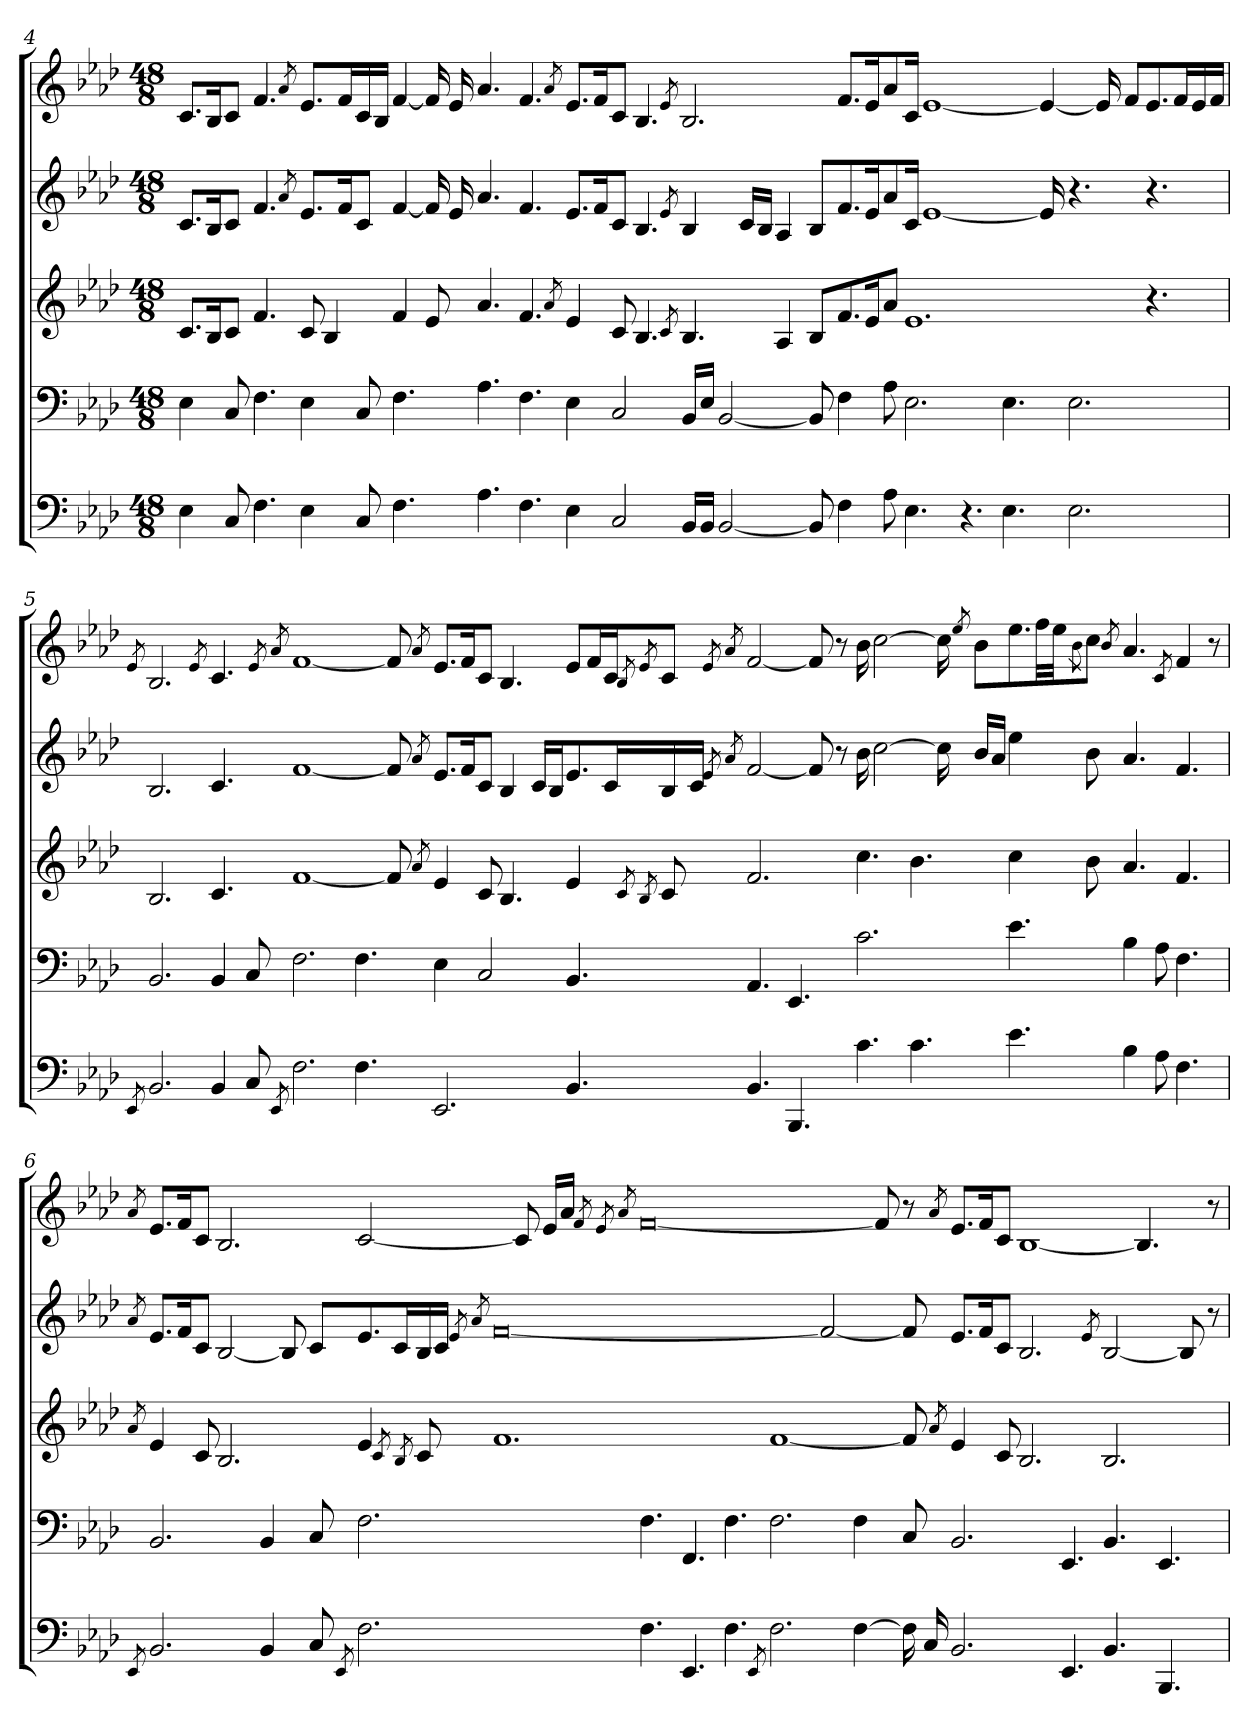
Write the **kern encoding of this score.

**kern	**kern	**kern	**kern	**kern
*part5	*part4	*part3	*part2	*part1
*staff5	*staff4	*staff3	*staff2	*staff1
*clefF4	*clefF4	*clefG2	*clefG2	*clefG2
*k[b-e-a-d-]	*k[b-e-a-d-]	*k[b-e-a-d-]	*k[b-e-a-d-]	*k[b-e-a-d-]
*M48/8	*M48/8	*M48/8	*M48/8	*M48/8
=4	=4	=4	=4	=4
4E-	4E-	8.c/L	8.c/L	8.c/L
.	.	16B-/K	16B-/K	16B-/K
8C	8C	8c/J	8c/J	8c/J
4.F	4.F	4.f	4.f	4.f
.	.	.	8qa-	8qa-
4E-	4E-	8c	8.e-/L	8.e-/L
.	.	4B-	.	.
.	.	.	16f/K	16f/L
8C	8C	.	8c/J	16c/
.	.	.	.	16B-/JJ
4.F	4.F	4f	[4f	[4f
.	.	8e-	16f]	16f]
.	.	.	16e-	16e-
4.A-	4.A-	4.a-	4.a-	4.a-
4.F	4.F	4.f	4.f	4.f
.	.	8qa-	.	8qa-
4E-	4E-	4e-	8.e-/L	8.e-/L
.	.	.	16f/K	16f/K
2C	2C	8c	8c/J	8c/J
.	.	4.B-	4.B-	4.B-
.	.	8qc	8qe-	8qe-
16BB-/LL	16BB-/LL	4.B-	4B-	2.B-
16BB-/JJ	16E-/JJ	.	.	.
[2BB-	[2BB-	.	.	.
.	.	.	16c/LL	.
.	.	.	16B-/JJ	.
.	.	4A-	4A-	.
8BB-]	8BB-]	8B-/L	8B-/L	.
4F	4F	8.f/	8.f/	8.f/L
.	.	16e-/K	16e-/K	16e-/K
8A-	8A-	8a-/J	8a-/	8a-/
4.E-	2.E-	1.e-	16c/Jk	16c/Jk
.	.	.	[1e-	[1e-
4.r	.	.	.	.
4.E-	4.E-	.	.	.
.	.	.	16e-]	4e-_
2.E-	2.E-	.	4.r	.
.	.	.	.	16e-]
.	.	.	.	8f/L
.	.	4.r	4.r	8.e-/
.	.	.	.	16f/L
.	.	.	.	16e-/
.	.	.	.	16f/JJ
=5	=5	=5	=5	=5
8qEE-	.	.	.	8qe-
2.BB-	2.BB-	2.B-	2.B-	2.B-
.	.	.	.	8qe-
4BB-	4BB-	4.c	4.c	4.c
8C	8C	.	.	.
.	.	.	.	8qe-
8qEE-	.	.	.	8qa-
2.F	2.F	[1f	[1f	[1f
4.F	4.F	.	.	.
.	.	8f]	8f]	8f]
.	.	8qa-	8qa-	8qa-
2.EE-	4E-	4e-	8.e-/L	8.e-/L
.	.	.	16f/K	16f/K
.	2C	8c	8c/J	8c/J
.	.	4.B-	4B-	4.B-
.	.	.	16c/LL	.
.	.	.	16B-/J	.
4.BB-	4.BB-	4e-	8.e-/	8e-/L
.	.	.	.	16f/L
.	.	.	16c/L	16c/J
.	.	8qc	.	8qB-/
.	.	8qB-	.	8qe-/
.	.	8c	16B-/	8c/J
.	.	.	16c/JJ	.
.	.	.	8qe-	8qe-
.	.	.	8qa-	8qa-
4.BB-	4.AA-	2.f	[2f	[2f
4.BBB-	4.EE-	.	.	.
.	.	.	8f]	8f]
.	.	.	8r	8r
4.c	2.c	4.cc	16b-	16b-
.	.	.	[2cc	[2cc
4.c	.	4.b-	.	.
.	.	.	16cc]	16cc]
.	.	.	.	8qee-
.	.	.	16b-/LL	8b-\L
.	.	.	16a-/JJ	.
4.e-	4.e-	4cc	4ee-	8.ee-\
.	.	.	.	32ff\LL
.	.	.	.	32ee-\JJ
.	.	.	.	8qb-\
.	.	8b-	8b-	8cc\J
.	.	.	.	8qb-
4B-	4B-	4.a-	4.a-	4.a-
8A-	8A-	.	.	.
.	.	.	.	8qc
4.F	4.F	4.f	4.f	4f
.	.	.	.	8r
=6	=6	=6	=6	=6
8qEE-	.	8qa-	8qa-	8qa-
2.BB-	2.BB-	4e-	8.e-/L	8.e-/L
.	.	.	16f/K	16f/K
.	.	8c	8c/J	8c/J
.	.	2.B-	[2B-	2.B-
4BB-	4BB-	.	.	.
.	.	.	8B-]	.
8C	8C	.	8c/L	.
8qEE-	.	.	.	.
2.F	2.F	4e-	8.e-/	[2c
.	.	.	16c/L	.
.	.	8qc	.	.
.	.	8qB-	.	.
.	.	8c	16B-/	.
.	.	.	16c/JJ	.
.	.	.	8qe-	.
.	.	.	8qa-	.
.	.	1.f	[0f	.
.	.	.	.	8c]
.	.	.	.	16e-/LL
.	.	.	.	16a-/JJ
.	.	.	.	8qf
.	.	.	.	8qe-
.	.	.	.	8qa-
4.F	4.F	.	.	[0f
4.EE-	4.FF	.	.	.
4.F	4.F	.	.	.
8qEE-	.	.	.	.
2.F	2.F	[1f	.	.
.	.	.	2f_	.
[4F	4F	.	.	.
.	.	.	.	8f]
16F]	8C	8f]	8f]	8r
16C	.	.	.	.
.	.	8qa-	.	8qa-
2.BB-	2.BB-	4e-	8.e-/L	8.e-/L
.	.	.	16f/K	16f/K
.	.	8c	8c/J	8c/J
.	.	2.B-	2.B-	[1B-
4.EE-	4.EE-	.	.	.
.	.	.	8qe-	.
4.BB-	4.BB-	2.B-	[2B-	.
.	.	.	.	4.B-]
4.BBB-	4.EE-	.	.	.
.	.	.	8B-]	.
.	.	.	8r	8r
=	=	=	=	=
*-	*-	*-	*-	*-
